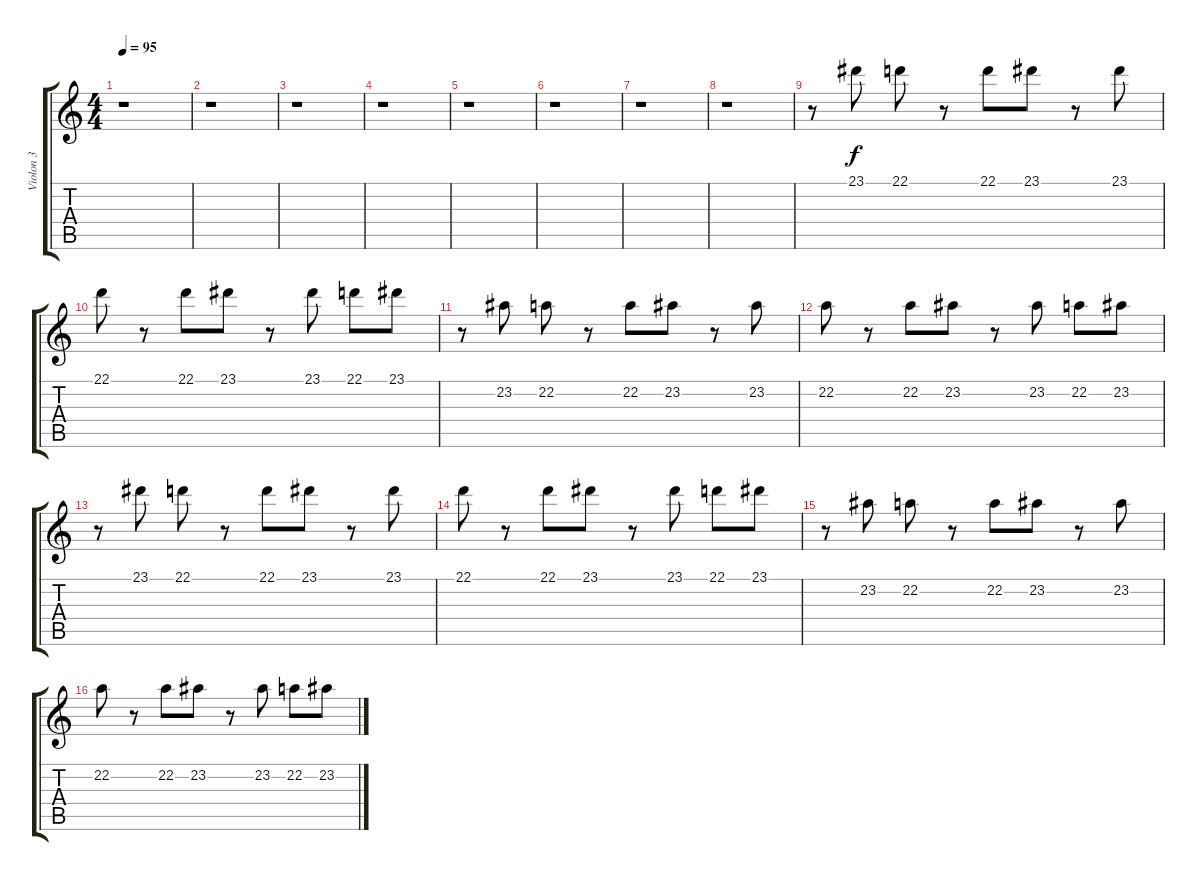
\track ("Violon 3" "Violon 3") {instrument stringensemble1}
\staff {score tabs}
\tuning (E4 B3 G3 D3 A2 E2) {hide}
\ts (4 4)
\tempo 95
\clef g2
\ks c
r.1{dy f} |
r.1 |
r.1 |
r.1 |
r.1 |
r.1 |
r.1 |
r.1 |
r.8 23.1.8 22.1.8 r.8 22.1.8 23.1.8 r.8 23.1.8 |
22.1.8 r.8 22.1.8 23.1.8 r.8 23.1.8 22.1.8 23.1.8 |
r.8 23.2.8 22.2.8 r.8 22.2.8 23.2.8 r.8 23.2.8 |
22.2.8 r.8 22.2.8 23.2.8 r.8 23.2.8 22.2.8 23.2.8 |
r.8 23.1.8 22.1.8 r.8 22.1.8 23.1.8 r.8 23.1.8 |
22.1.8 r.8 22.1.8 23.1.8 r.8 23.1.8 22.1.8 23.1.8 |
r.8 23.2.8 22.2.8 r.8 22.2.8 23.2.8 r.8 23.2.8 |
22.2.8 r.8 22.2.8 23.2.8 r.8 23.2.8 22.2.8 23.2.8
